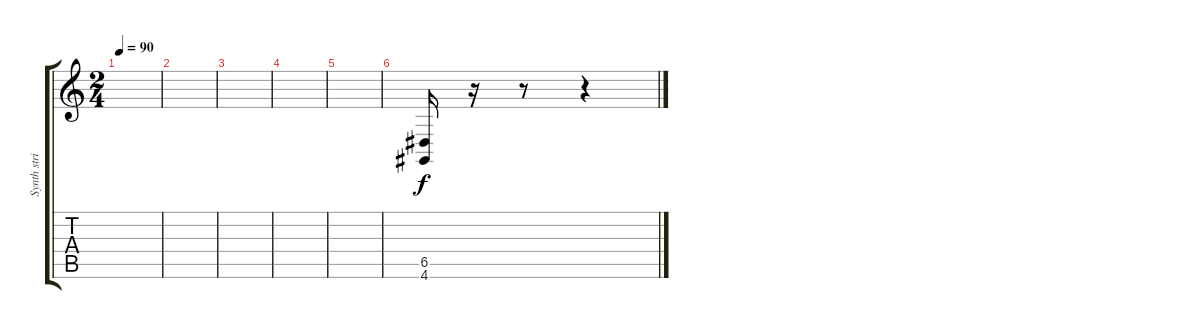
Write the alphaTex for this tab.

\track ("Synth string" "Synth stri") {instrument synthstrings1}
\staff {score tabs}
\tuning (E4 B3 G3 D3 A2 E2) {hide}
\ts (2 4)
\tempo 90
\clef g2
\ks c
|
|
|
|
|
(6.5 4.6).16 r.16 r.8 r.4
